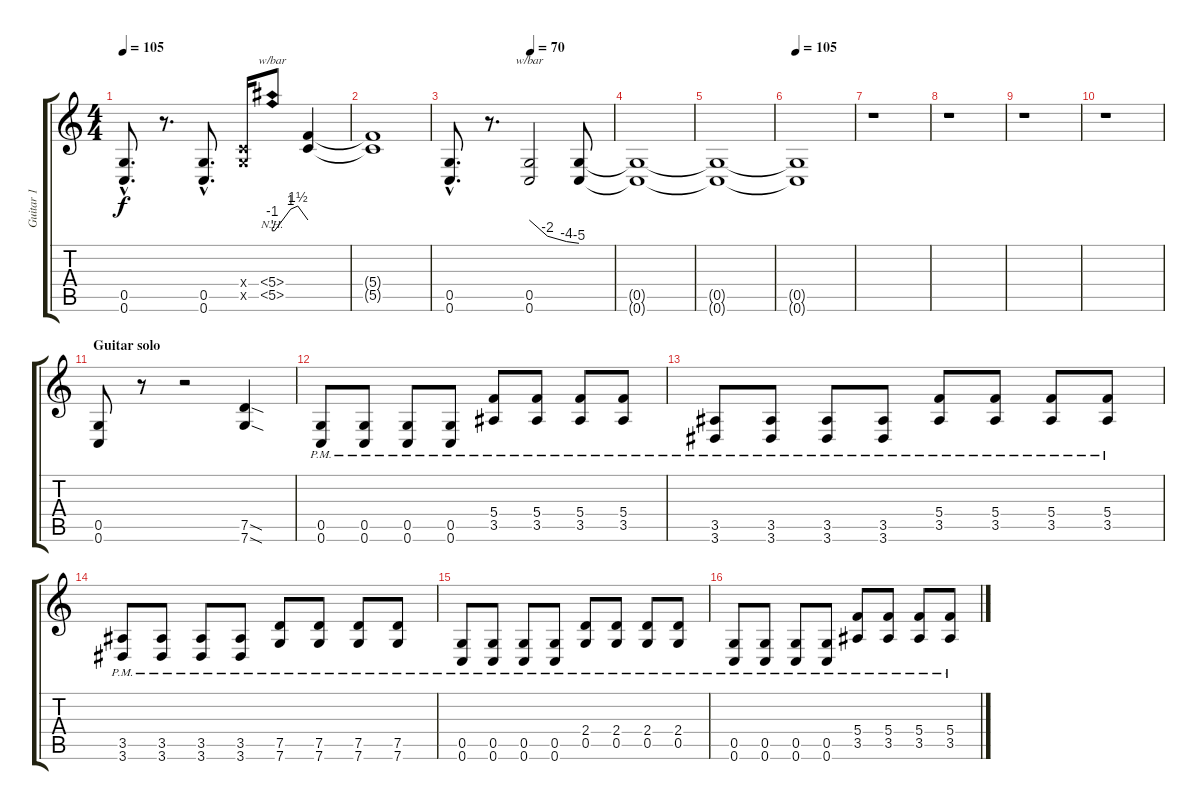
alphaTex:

\track ("Guitar 1" "Guitar 1") {instrument distortionguitar}
\staff {score tabs}
\tuning (D4 A3 F3 C3 G2 C2) {hide}
\ts (4 4)
\tempo 105
\clef g2
\ks c
(0.5{hac} 0.6{hac}).8{d dy f} r.8{d} (0.5{hac} 0.6{hac}).8{d} (0.4{x} 0.5{x}).16 (5.4{nh} 5.5{nh}).8{tbe (custom default 0 -4 4 -4 31 4 43 6 60 0)} (5.4{t} 5.5{t}).4 |
(5.4{t} 5.5{t}).1 |
\tempo (70 0.5)
(0.5{hac} 0.6{hac}).8{d} r.8{d} (0.5 0.6).2{tbe (custom default 0 0 22 -8 45 -16 60 -20)} (0.5{t} 0.6{t}).8 |
(0.5{t} 0.6{t}).1 |
(0.5{t} 0.6{t}).1 |
\tempo 105
(0.5{t} 0.6{t}).1 |
r.1 |
r.1 |
r.1 |
r.1 |
\section ("" "Guitar solo")
(0.5 0.6).8 r.8 r.2 (7.5{sod} 7.6{sod}).4 |
(0.5{pm} 0.6{pm}).8 (0.5{pm} 0.6{pm}).8 (0.5{pm} 0.6{pm}).8 (0.5{pm} 0.6{pm}).8 (5.4{pm} 3.5{pm}).8 (5.4{pm} 3.5{pm}).8 (5.4{pm} 3.5{pm}).8 (5.4{pm} 3.5{pm}).8 |
(3.5{pm} 3.6{pm}).8 (3.5{pm} 3.6{pm}).8 (3.5{pm} 3.6{pm}).8 (3.5{pm} 3.6{pm}).8 (5.4{pm} 3.5{pm}).8 (5.4{pm} 3.5{pm}).8 (5.4{pm} 3.5{pm}).8 (5.4{pm} 3.5{pm}).8 |
(3.5{pm} 3.6{pm}).8 (3.5{pm} 3.6{pm}).8 (3.5{pm} 3.6{pm}).8 (3.5{pm} 3.6{pm}).8 (7.5{pm} 7.6{pm}).8 (7.5{pm} 7.6{pm}).8 (7.5{pm} 7.6{pm}).8 (7.5{pm} 7.6{pm}).8 |
(0.5{pm} 0.6{pm}).8 (0.5{pm} 0.6{pm}).8 (0.5{pm} 0.6{pm}).8 (0.5{pm} 0.6{pm}).8 (2.4{pm} 0.5{pm}).8 (2.4{pm} 0.5{pm}).8 (2.4{pm} 0.5{pm}).8 (2.4{pm} 0.5{pm}).8 |
(0.5{pm} 0.6{pm}).8 (0.5{pm} 0.6{pm}).8 (0.5{pm} 0.6{pm}).8 (0.5{pm} 0.6{pm}).8 (5.4{pm} 3.5{pm}).8 (5.4{pm} 3.5{pm}).8 (5.4{pm} 3.5{pm}).8 (5.4{pm} 3.5{pm}).8
